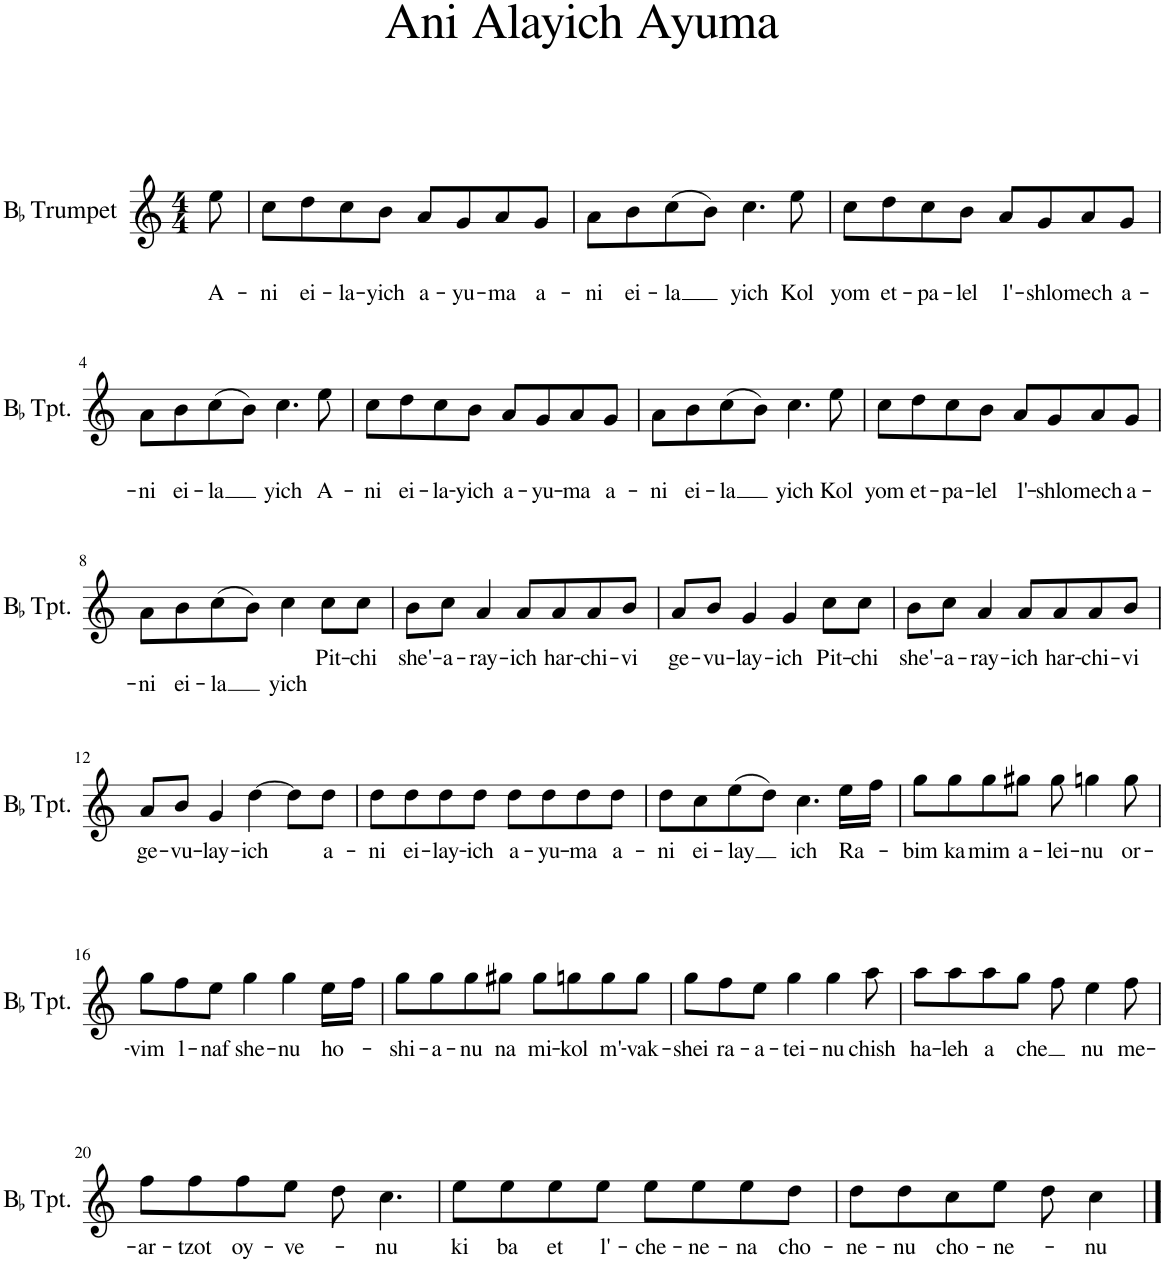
**kern	**text	**text
*part1	*part1	*part1
*staff1	*staff1	*staff1
*I"BaccidentalFlat Trumpet	*	*
*I'BaccidentalFlat Tpt.	*	*
*clefG2	*	*
*Trd1c2	*	*
*k[]	*	*
*M4/4	*	*
=	=	=
!	!	!LO:LY:b
8ee\	.	A-
=1	=1	=1
!	!	!LO:LY:b
8cc\L	.	-ni
!	!	!LO:LY:b
8dd\	.	ei-
!	!	!LO:LY:b
8cc\	.	-la-
!	!	!LO:LY:b
8b\J	.	-yich
!	!	!LO:LY:b
8a/L	.	a-
!	!	!LO:LY:b
8g/	.	-yu-
!	!	!LO:LY:b
8a/	.	-ma
!	!	!LO:LY:b
8g/J	.	a-
=2	=2	=2
!	!	!LO:LY:b
8a\L	.	-ni
!	!	!LO:LY:b
8b\	.	ei-
!	!	!LO:LY:b
(8cc\	.	-la
8b\J)	.	.
!	!	!LO:LY:b
4.cc\	.	yich
!	!	!LO:LY:b
8ee\	.	Kol
=3	=3	=3
!	!	!LO:LY:b
8cc\L	.	yom
!	!	!LO:LY:b
8dd\	.	et-
!	!	!LO:LY:b
8cc\	.	-pa-
!	!	!LO:LY:b
8b\J	.	-lel
!	!	!LO:LY:b
8a/L	.	l'-
!	!	!LO:LY:b
8g/	.	-shlo-
!	!	!LO:LY:b
8a/	.	-mech
!	!	!LO:LY:b
8g/J	.	a-
!!LO:LB:g=z
=4	=4	=4
!	!	!LO:LY:b
8a\L	.	-ni
!	!	!LO:LY:b
8b\	.	ei-
!	!	!LO:LY:b
(8cc\	.	-la
8b\J)	.	.
!	!	!LO:LY:b
4.cc\	.	yich
!	!	!LO:LY:b
8ee\	.	A-
=5	=5	=5
!	!	!LO:LY:b
8cc\L	.	-ni
!	!	!LO:LY:b
8dd\	.	ei-
!	!	!LO:LY:b
8cc\	.	-la-
!	!	!LO:LY:b
8b\J	.	-yich
!	!	!LO:LY:b
8a/L	.	a-
!	!	!LO:LY:b
8g/	.	-yu-
!	!	!LO:LY:b
8a/	.	-ma
!	!	!LO:LY:b
8g/J	.	a-
=6	=6	=6
!	!	!LO:LY:b
8a\L	.	-ni
!	!	!LO:LY:b
8b\	.	ei-
!	!	!LO:LY:b
(8cc\	.	-la
8b\J)	.	.
!	!	!LO:LY:b
4.cc\	.	yich
!	!	!LO:LY:b
8ee\	.	Kol
=7	=7	=7
!	!	!LO:LY:b
8cc\L	.	yom
!	!	!LO:LY:b
8dd\	.	et-
!	!	!LO:LY:b
8cc\	.	-pa-
!	!	!LO:LY:b
8b\J	.	-lel
!	!	!LO:LY:b
8a/L	.	l'-
!	!	!LO:LY:b
8g/	.	-shlo-
!	!	!LO:LY:b
8a/	.	-mech
!	!	!LO:LY:b
8g/J	.	a-
!!LO:LB:g=z
=8	=8	=8
!	!	!LO:LY:b
8a\L	.	-ni
!	!	!LO:LY:b
8b\	.	ei-
!	!	!LO:LY:b
(8cc\	.	-la
8b\J)	.	.
!	!	!LO:LY:b
4cc\	.	yich
!	!LO:LY:b	!
8cc\L	Pit-	.
!	!LO:LY:b	!
8cc\J	-chi	.
=9	=9	=9
!	!LO:LY:b	!
8b\L	she'-	.
!	!LO:LY:b	!
8cc\J	-a-	.
!	!LO:LY:b	!
4a/	-ray-	.
!	!LO:LY:b	!
8a/L	-ich	.
!	!LO:LY:b	!
8a/	har-	.
!	!LO:LY:b	!
8a/	-chi-	.
!	!LO:LY:b	!
8b/J	-vi	.
=10	=10	=10
!	!LO:LY:b	!
8a/L	ge-	.
!	!LO:LY:b	!
8b/J	-vu-	.
!	!LO:LY:b	!
4g/	-lay-	.
!	!LO:LY:b	!
4g/	-ich	.
!	!LO:LY:b	!
8cc\L	Pit-	.
!	!LO:LY:b	!
8cc\J	-chi	.
=11	=11	=11
!	!LO:LY:b	!
8b\L	she'-	.
!	!LO:LY:b	!
8cc\J	-a-	.
!	!LO:LY:b	!
4a/	-ray-	.
!	!LO:LY:b	!
8a/L	-ich	.
!	!LO:LY:b	!
8a/	har-	.
!	!LO:LY:b	!
8a/	-chi-	.
!	!LO:LY:b	!
8b/J	-vi	.
!!LO:LB:g=z
=12	=12	=12
!	!LO:LY:b	!
8a/L	ge-	.
!	!LO:LY:b	!
8b/J	-vu-	.
!	!LO:LY:b	!
4g/	-lay-	.
!	!LO:LY:b	!
[4dd\	-ich	.
8dd\L]	.	.
!	!LO:LY:b	!
8dd\J	a-	.
=13	=13	=13
!	!LO:LY:b	!
8dd\L	-ni	.
!	!LO:LY:b	!
8dd\	ei-	.
!	!LO:LY:b	!
8dd\	-lay-	.
!	!LO:LY:b	!
8dd\J	-ich	.
!	!LO:LY:b	!
8dd\L	a-	.
!	!LO:LY:b	!
8dd\	-yu-	.
!	!LO:LY:b	!
8dd\	-ma	.
!	!LO:LY:b	!
8dd\J	a-	.
=14	=14	=14
!	!LO:LY:b	!
8dd\L	-ni	.
!	!LO:LY:b	!
8cc\	ei-	.
!	!LO:LY:b	!
(8ee\	-lay	.
8dd\J)	.	.
!	!LO:LY:b	!
4.cc\	ich	.
!	!LO:LY:b	!
16ee\LL	Ra-	.
16ff\JJ	.	.
=15	=15	=15
!	!LO:LY:b	!
8gg\L	-bim	.
!	!LO:LY:b	!
8gg\	ka-	.
!	!LO:LY:b	!
8gg\	-mim	.
!	!LO:LY:b	!
8gg#X\J	a-	.
!	!LO:LY:b	!
8gg#\	-lei-	.
!	!LO:LY:b	!
4ggn\	-nu	.
!	!LO:LY:b	!
8gg\	or-	.
!!LO:LB:g=z
=16	=16	=16
!	!LO:LY:b	!
8gg\L	-vim	.
!	!LO:LY:b	!
8ff\	l-	.
!	!LO:LY:b	!
8ee\J	-naf-	.
!	!LO:LY:b	!
4gg\	-she-	.
!	!LO:LY:b	!
4gg\	-nu	.
!	!LO:LY:b	!
16ee\LL	ho-	.
16ff\JJ	.	.
=17	=17	=17
!	!LO:LY:b	!
8gg\L	-shi-	.
!	!LO:LY:b	!
8gg\	-a-	.
!	!LO:LY:b	!
8gg\	-nu	.
!	!LO:LY:b	!
8gg#X\J	na	.
!	!LO:LY:b	!
8gg#\L	mi-	.
!	!LO:LY:b	!
8ggn\	-kol	.
!	!LO:LY:b	!
8gg\	m'-	.
!	!LO:LY:b	!
8gg\J	-vak-	.
=18	=18	=18
!	!LO:LY:b	!
8gg\L	-shei	.
!	!LO:LY:b	!
8ff\	ra-	.
!	!LO:LY:b	!
8ee\J	-a-	.
!	!LO:LY:b	!
4gg\	-tei-	.
!	!LO:LY:b	!
4gg\	-nu	.
!	!LO:LY:b	!
8aa\	chish	.
=19	=19	=19
!	!LO:LY:b	!
8aa\L	ha-	.
!	!LO:LY:b	!
8aa\	-leh	.
!	!LO:LY:b	!
8aa\	a	.
!	!LO:LY:b	!
8gg\J	che	.
8ff\	.	.
!	!LO:LY:b	!
4ee\	nu	.
!	!LO:LY:b	!
8ff\	me-	.
!!LO:LB:g=z
=20	=20	=20
!	!LO:LY:b	!
8ff\L	-ar-	.
!	!LO:LY:b	!
8ff\	-tzot	.
!	!LO:LY:b	!
8ff\	oy-	.
!	!LO:LY:b	!
8ee\J	-ve-	.
8dd\	.	.
!	!LO:LY:b	!
4.cc\	-nu	.
=21	=21	=21
!	!LO:LY:b	!
8ee\L	ki	.
!	!LO:LY:b	!
8ee\	ba	.
!	!LO:LY:b	!
8ee\	et	.
!	!LO:LY:b	!
8ee\J	l'-	.
!	!LO:LY:b	!
8ee\L	-che-	.
!	!LO:LY:b	!
8ee\	-ne-	.
!	!LO:LY:b	!
8ee\	-na	.
!	!LO:LY:b	!
8dd\J	cho-	.
=22	=22	=22
!	!LO:LY:b	!
8dd\L	-ne-	.
!	!LO:LY:b	!
8dd\	-nu	.
!	!LO:LY:b	!
8cc\	cho-	.
!	!LO:LY:b	!
8ee\J	-ne-	.
8dd\	.	.
!	!LO:LY:b	!
4cc\	-nu	.
==	==	==
*-	*-	*-
